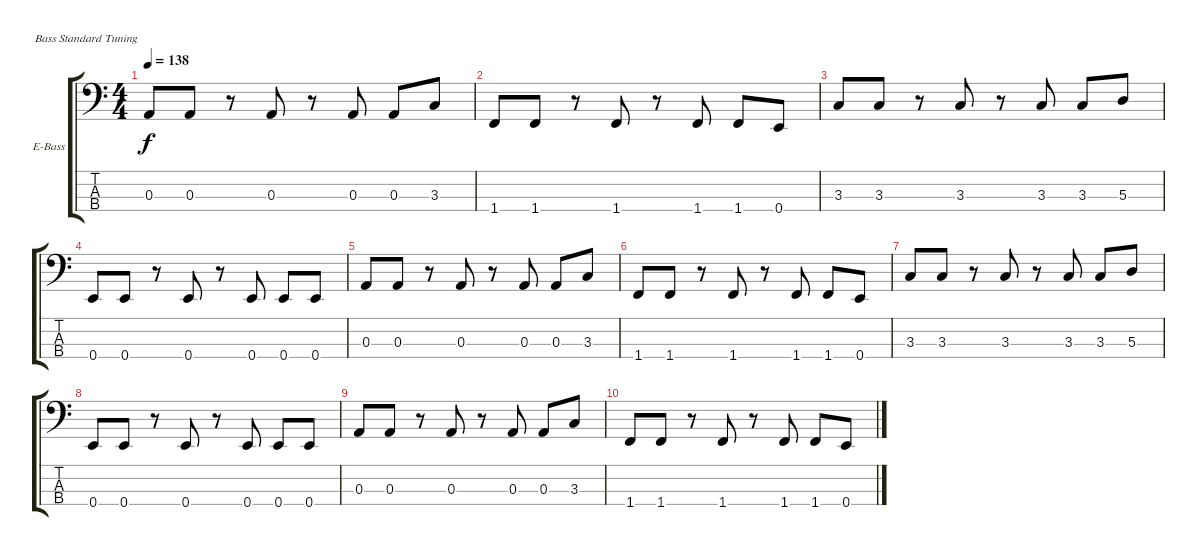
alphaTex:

\bracketExtendMode groupsimilarinstruments
\firstSystemTrackNameOrientation horizontal
\otherSystemsTrackNameOrientation horizontal
\track ("Äîðîæêà 4" "E-Bass") {instrument electricbassfinger}
\staff {score tabs}
\tuning (G2 D2 A1 E1)
\ts (4 4)
\tempo 138
\clef f4
\ks c
0.3.8{dy f} 0.3.8 r.8 0.3.8 r.8 0.3.8 0.3.8 3.3.8 |
1.4.8 1.4.8 r.8 1.4.8 r.8 1.4.8 1.4.8 0.4.8 |
3.3.8 3.3.8 r.8 3.3.8 r.8 3.3.8 3.3.8 5.3.8 |
0.4.8 0.4.8 r.8 0.4.8 r.8 0.4.8 0.4.8 0.4.8 |
0.3.8 0.3.8 r.8 0.3.8 r.8 0.3.8 0.3.8 3.3.8 |
1.4.8 1.4.8 r.8 1.4.8 r.8 1.4.8 1.4.8 0.4.8 |
3.3.8 3.3.8 r.8 3.3.8 r.8 3.3.8 3.3.8 5.3.8 |
0.4.8 0.4.8 r.8 0.4.8 r.8 0.4.8 0.4.8 0.4.8 |
0.3.8 0.3.8 r.8 0.3.8 r.8 0.3.8 0.3.8 3.3.8 |
1.4.8 1.4.8 r.8 1.4.8 r.8 1.4.8 1.4.8 0.4.8
